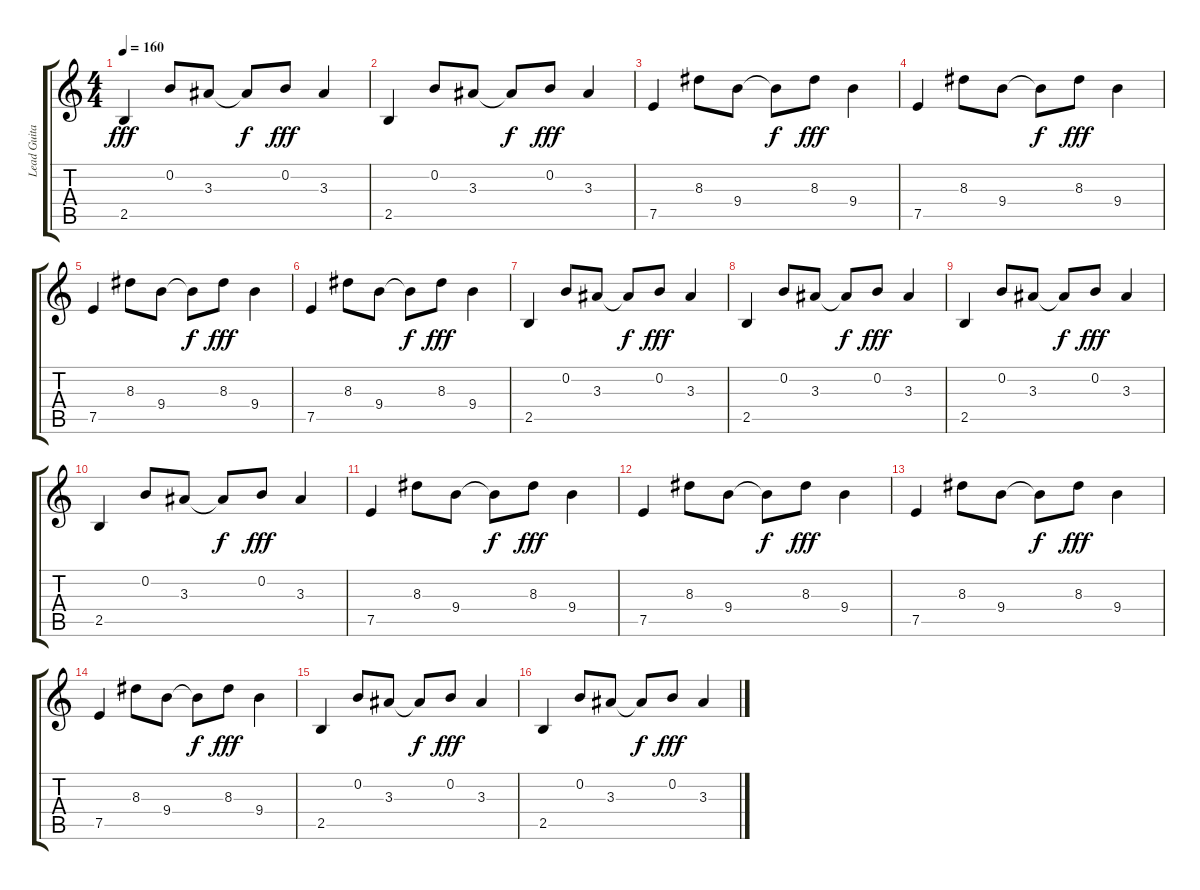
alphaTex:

\track ("Lead Guitar" "Lead Guita") {instrument electricguitarmuted}
\staff {score tabs}
\tuning (E4 B3 G3 D3 A2 E2) {hide}
\ts (4 4)
\tempo 160
\clef g2
\ks c
2.5.4{dy fff} 0.2.8 3.3.8 3.3{t}.8{dy f} 0.2.8{dy fff} 3.3.4 |
2.5.4 0.2.8 3.3.8 3.3{t}.8{dy f} 0.2.8{dy fff} 3.3.4 |
7.5.4 8.3.8 9.4.8 9.4{t}.8{dy f} 8.3.8{dy fff} 9.4.4 |
7.5.4 8.3.8 9.4.8 9.4{t}.8{dy f} 8.3.8{dy fff} 9.4.4 |
7.5.4 8.3.8 9.4.8 9.4{t}.8{dy f} 8.3.8{dy fff} 9.4.4 |
7.5.4 8.3.8 9.4.8 9.4{t}.8{dy f} 8.3.8{dy fff} 9.4.4 |
2.5.4 0.2.8 3.3.8 3.3{t}.8{dy f} 0.2.8{dy fff} 3.3.4 |
2.5.4 0.2.8 3.3.8 3.3{t}.8{dy f} 0.2.8{dy fff} 3.3.4 |
2.5.4 0.2.8 3.3.8 3.3{t}.8{dy f} 0.2.8{dy fff} 3.3.4 |
2.5.4 0.2.8 3.3.8 3.3{t}.8{dy f} 0.2.8{dy fff} 3.3.4 |
7.5.4 8.3.8 9.4.8 9.4{t}.8{dy f} 8.3.8{dy fff} 9.4.4 |
7.5.4 8.3.8 9.4.8 9.4{t}.8{dy f} 8.3.8{dy fff} 9.4.4 |
7.5.4 8.3.8 9.4.8 9.4{t}.8{dy f} 8.3.8{dy fff} 9.4.4 |
7.5.4 8.3.8 9.4.8 9.4{t}.8{dy f} 8.3.8{dy fff} 9.4.4 |
2.5.4 0.2.8 3.3.8 3.3{t}.8{dy f} 0.2.8{dy fff} 3.3.4 |
2.5.4 0.2.8 3.3.8 3.3{t}.8{dy f} 0.2.8{dy fff} 3.3.4
